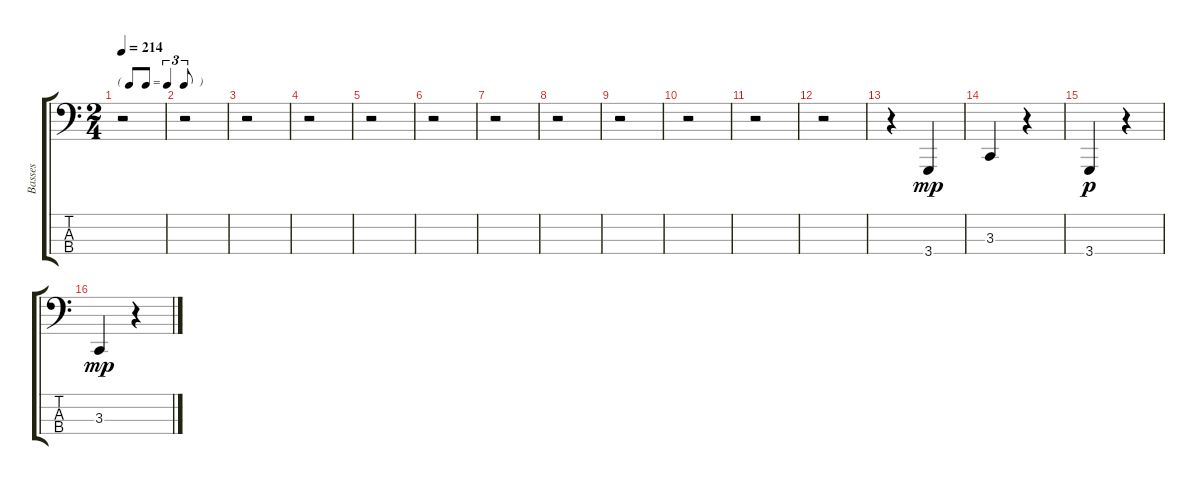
\track ("Basses" "Basses") {instrument stringensemble1}
\staff {score tabs}
\tuning (G2 D2 A1 E1) {hide}
\ts (2 4)
\tf triplet8th
\tempo 214
\clef f4
\ks c
r.2{dy fff} |
r.2 |
r.2 |
r.2 |
r.2 |
r.2 |
r.2 |
r.2 |
r.2 |
r.2 |
r.2 |
r.2 |
r.4 3.4.4{dy mp instrument pizzicatostrings} |
3.3.4 r.4 |
3.4.4{dy p} r.4 |
3.3.4{dy mp} r.4
